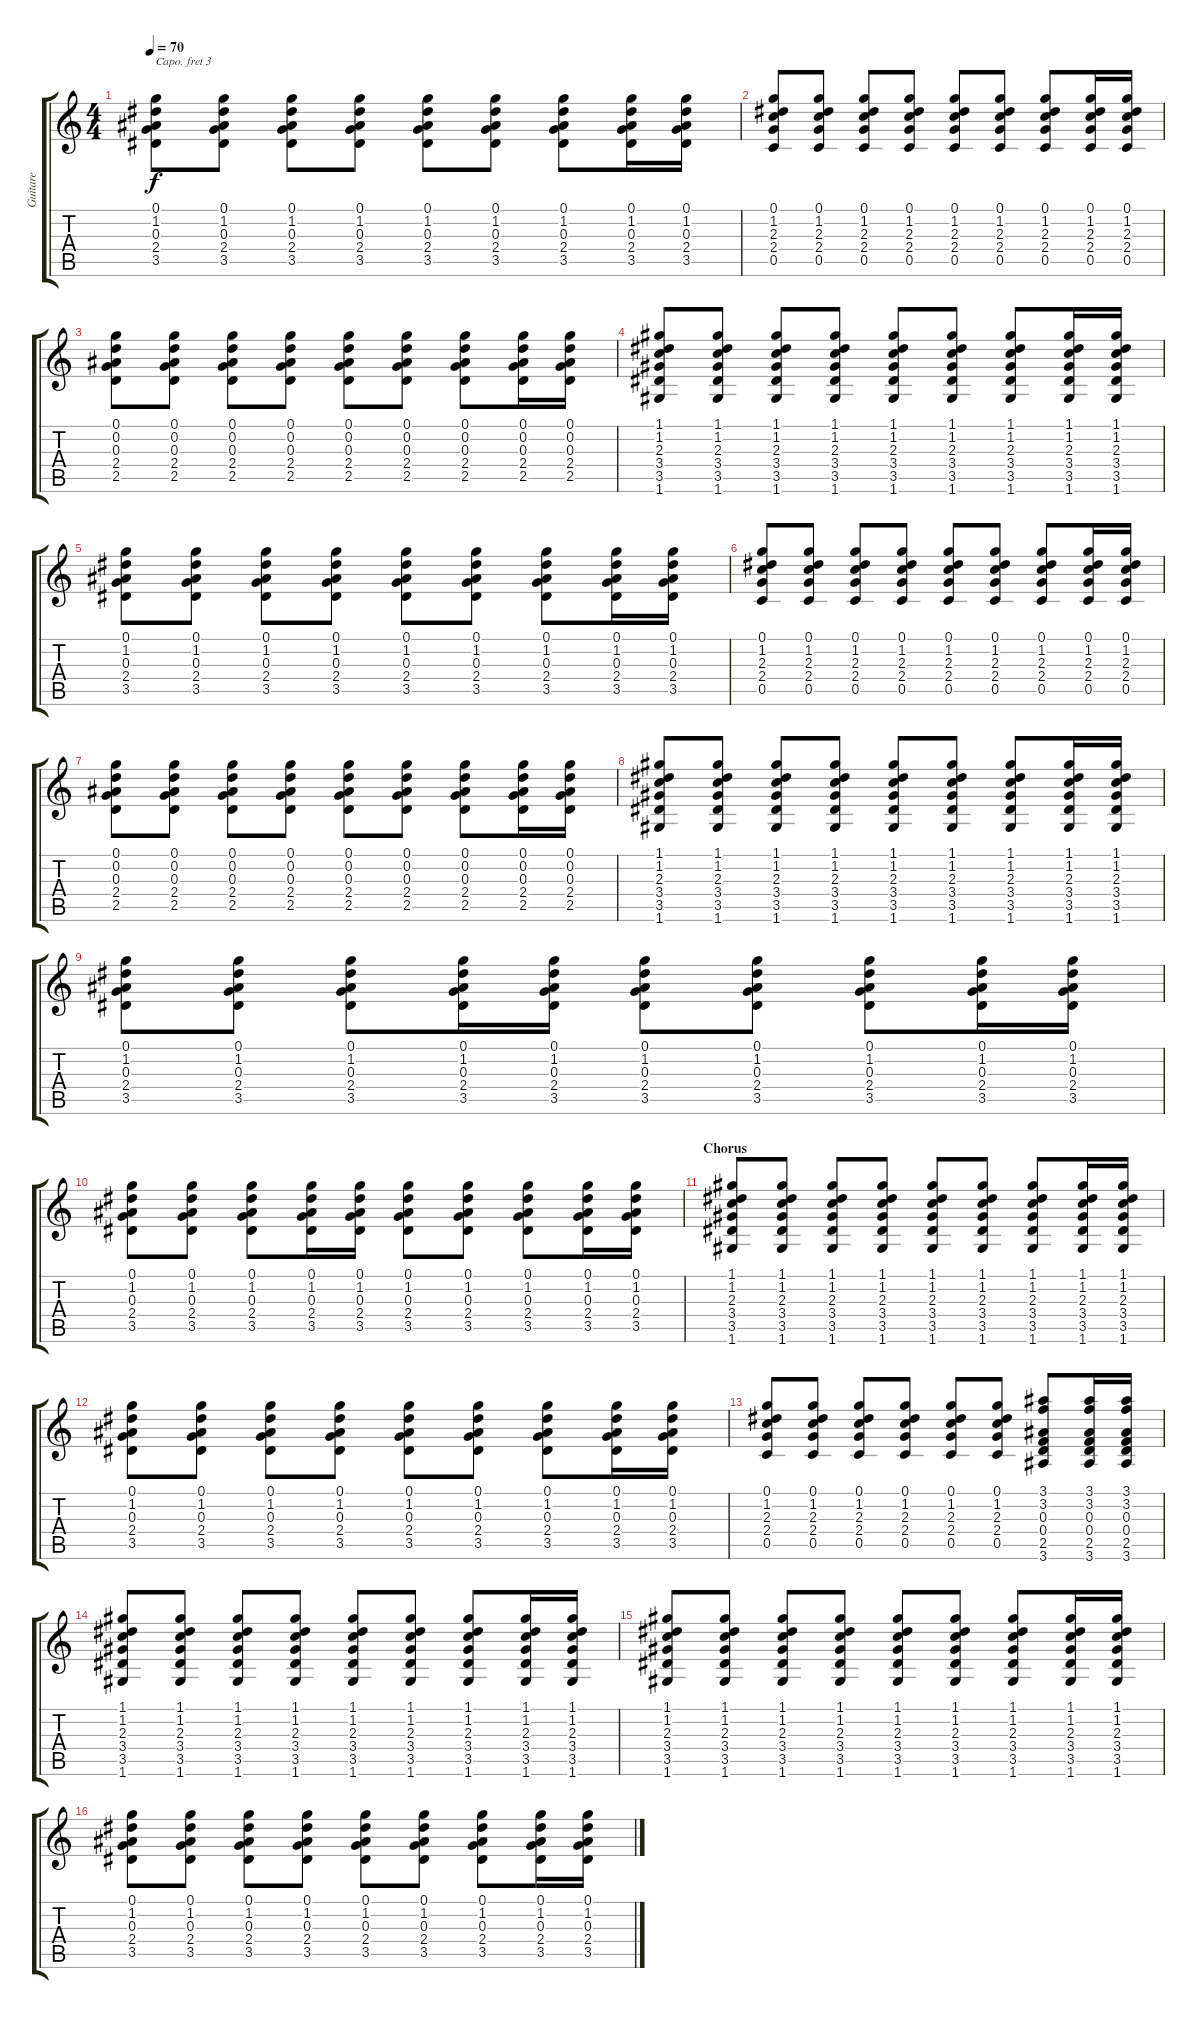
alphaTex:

\track ("Guitare" "Guitare") {instrument electricguitarjazz}
\staff {score tabs}
\capo 3
\tuning (E4 B3 G3 D3 A2 E2) {hide}
\ts (4 4)
\tempo 70
\clef g2
\ks c
(0.1 1.2 0.3 2.4 3.5).8{dy f} (0.1 1.2 0.3 2.4 3.5).8 (0.1 1.2 0.3 2.4 3.5).8 (0.1 1.2 0.3 2.4 3.5).8 (0.1 1.2 0.3 2.4 3.5).8 (0.1 1.2 0.3 2.4 3.5).8 (0.1 1.2 0.3 2.4 3.5).8 (0.1 1.2 0.3 2.4 3.5).16 (0.1 1.2 0.3 2.4 3.5).16 |
(0.1 1.2 2.3 2.4 0.5).8 (0.1 1.2 2.3 2.4 0.5).8 (0.1 1.2 2.3 2.4 0.5).8 (0.1 1.2 2.3 2.4 0.5).8 (0.1 1.2 2.3 2.4 0.5).8 (0.1 1.2 2.3 2.4 0.5).8 (0.1 1.2 2.3 2.4 0.5).8 (0.1 1.2 2.3 2.4 0.5).16 (0.1 1.2 2.3 2.4 0.5).16 |
(0.1 0.2 0.3 2.4 2.5).8 (0.1 0.2 0.3 2.4 2.5).8 (0.1 0.2 0.3 2.4 2.5).8 (0.1 0.2 0.3 2.4 2.5).8 (0.1 0.2 0.3 2.4 2.5).8 (0.1 0.2 0.3 2.4 2.5).8 (0.1 0.2 0.3 2.4 2.5).8 (0.1 0.2 0.3 2.4 2.5).16 (0.1 0.2 0.3 2.4 2.5).16 |
(1.1 1.2 2.3 3.4 3.5 1.6).8 (1.1 1.2 2.3 3.4 3.5 1.6).8 (1.1 1.2 2.3 3.4 3.5 1.6).8 (1.1 1.2 2.3 3.4 3.5 1.6).8 (1.1 1.2 2.3 3.4 3.5 1.6).8 (1.1 1.2 2.3 3.4 3.5 1.6).8 (1.1 1.2 2.3 3.4 3.5 1.6).8 (1.1 1.2 2.3 3.4 3.5 1.6).16 (1.1 1.2 2.3 3.4 3.5 1.6).16 |
(0.1 1.2 0.3 2.4 3.5).8 (0.1 1.2 0.3 2.4 3.5).8 (0.1 1.2 0.3 2.4 3.5).8 (0.1 1.2 0.3 2.4 3.5).8 (0.1 1.2 0.3 2.4 3.5).8 (0.1 1.2 0.3 2.4 3.5).8 (0.1 1.2 0.3 2.4 3.5).8 (0.1 1.2 0.3 2.4 3.5).16 (0.1 1.2 0.3 2.4 3.5).16 |
(0.1 1.2 2.3 2.4 0.5).8 (0.1 1.2 2.3 2.4 0.5).8 (0.1 1.2 2.3 2.4 0.5).8 (0.1 1.2 2.3 2.4 0.5).8 (0.1 1.2 2.3 2.4 0.5).8 (0.1 1.2 2.3 2.4 0.5).8 (0.1 1.2 2.3 2.4 0.5).8 (0.1 1.2 2.3 2.4 0.5).16 (0.1 1.2 2.3 2.4 0.5).16 |
(0.1 0.2 0.3 2.4 2.5).8 (0.1 0.2 0.3 2.4 2.5).8 (0.1 0.2 0.3 2.4 2.5).8 (0.1 0.2 0.3 2.4 2.5).8 (0.1 0.2 0.3 2.4 2.5).8 (0.1 0.2 0.3 2.4 2.5).8 (0.1 0.2 0.3 2.4 2.5).8 (0.1 0.2 0.3 2.4 2.5).16 (0.1 0.2 0.3 2.4 2.5).16 |
(1.1 1.2 2.3 3.4 3.5 1.6).8 (1.1 1.2 2.3 3.4 3.5 1.6).8 (1.1 1.2 2.3 3.4 3.5 1.6).8 (1.1 1.2 2.3 3.4 3.5 1.6).8 (1.1 1.2 2.3 3.4 3.5 1.6).8 (1.1 1.2 2.3 3.4 3.5 1.6).8 (1.1 1.2 2.3 3.4 3.5 1.6).8 (1.1 1.2 2.3 3.4 3.5 1.6).16 (1.1 1.2 2.3 3.4 3.5 1.6).16 |
(0.1 1.2 0.3 2.4 3.5).8 (0.1 1.2 0.3 2.4 3.5).8 (0.1 1.2 0.3 2.4 3.5).8 (0.1 1.2 0.3 2.4 3.5).16 (0.1 1.2 0.3 2.4 3.5).16 (0.1 1.2 0.3 2.4 3.5).8 (0.1 1.2 0.3 2.4 3.5).8 (0.1 1.2 0.3 2.4 3.5).8 (0.1 1.2 0.3 2.4 3.5).16 (0.1 1.2 0.3 2.4 3.5).16 |
(0.1 1.2 0.3 2.4 3.5).8 (0.1 1.2 0.3 2.4 3.5).8 (0.1 1.2 0.3 2.4 3.5).8 (0.1 1.2 0.3 2.4 3.5).16 (0.1 1.2 0.3 2.4 3.5).16 (0.1 1.2 0.3 2.4 3.5).8 (0.1 1.2 0.3 2.4 3.5).8 (0.1 1.2 0.3 2.4 3.5).8 (0.1 1.2 0.3 2.4 3.5).16 (0.1 1.2 0.3 2.4 3.5).16 |
\section ("" "Chorus")
(1.1 1.2 2.3 3.4 3.5 1.6).8 (1.1 1.2 2.3 3.4 3.5 1.6).8 (1.1 1.2 2.3 3.4 3.5 1.6).8 (1.1 1.2 2.3 3.4 3.5 1.6).8 (1.1 1.2 2.3 3.4 3.5 1.6).8 (1.1 1.2 2.3 3.4 3.5 1.6).8 (1.1 1.2 2.3 3.4 3.5 1.6).8 (1.1 1.2 2.3 3.4 3.5 1.6).16 (1.1 1.2 2.3 3.4 3.5 1.6).16 |
(0.1 1.2 0.3 2.4 3.5).8 (0.1 1.2 0.3 2.4 3.5).8 (0.1 1.2 0.3 2.4 3.5).8 (0.1 1.2 0.3 2.4 3.5).8 (0.1 1.2 0.3 2.4 3.5).8 (0.1 1.2 0.3 2.4 3.5).8 (0.1 1.2 0.3 2.4 3.5).8 (0.1 1.2 0.3 2.4 3.5).16 (0.1 1.2 0.3 2.4 3.5).16 |
(0.1 1.2 2.3 2.4 0.5).8 (0.1 1.2 2.3 2.4 0.5).8 (0.1 1.2 2.3 2.4 0.5).8 (0.1 1.2 2.3 2.4 0.5).8 (0.1 1.2 2.3 2.4 0.5).8 (0.1 1.2 2.3 2.4 0.5).8 (3.1 3.2 0.3 0.4 2.5 3.6).8 (3.1 3.2 0.3 0.4 2.5 3.6).16 (3.1 3.2 0.3 0.4 2.5 3.6).16 |
(1.1 1.2 2.3 3.4 3.5 1.6).8 (1.1 1.2 2.3 3.4 3.5 1.6).8 (1.1 1.2 2.3 3.4 3.5 1.6).8 (1.1 1.2 2.3 3.4 3.5 1.6).8 (1.1 1.2 2.3 3.4 3.5 1.6).8 (1.1 1.2 2.3 3.4 3.5 1.6).8 (1.1 1.2 2.3 3.4 3.5 1.6).8 (1.1 1.2 2.3 3.4 3.5 1.6).16 (1.1 1.2 2.3 3.4 3.5 1.6).16 |
(1.1 1.2 2.3 3.4 3.5 1.6).8 (1.1 1.2 2.3 3.4 3.5 1.6).8 (1.1 1.2 2.3 3.4 3.5 1.6).8 (1.1 1.2 2.3 3.4 3.5 1.6).8 (1.1 1.2 2.3 3.4 3.5 1.6).8 (1.1 1.2 2.3 3.4 3.5 1.6).8 (1.1 1.2 2.3 3.4 3.5 1.6).8 (1.1 1.2 2.3 3.4 3.5 1.6).16 (1.1 1.2 2.3 3.4 3.5 1.6).16 |
(0.1 1.2 0.3 2.4 3.5).8 (0.1 1.2 0.3 2.4 3.5).8 (0.1 1.2 0.3 2.4 3.5).8 (0.1 1.2 0.3 2.4 3.5).8 (0.1 1.2 0.3 2.4 3.5).8 (0.1 1.2 0.3 2.4 3.5).8 (0.1 1.2 0.3 2.4 3.5).8 (0.1 1.2 0.3 2.4 3.5).16 (0.1 1.2 0.3 2.4 3.5).16
